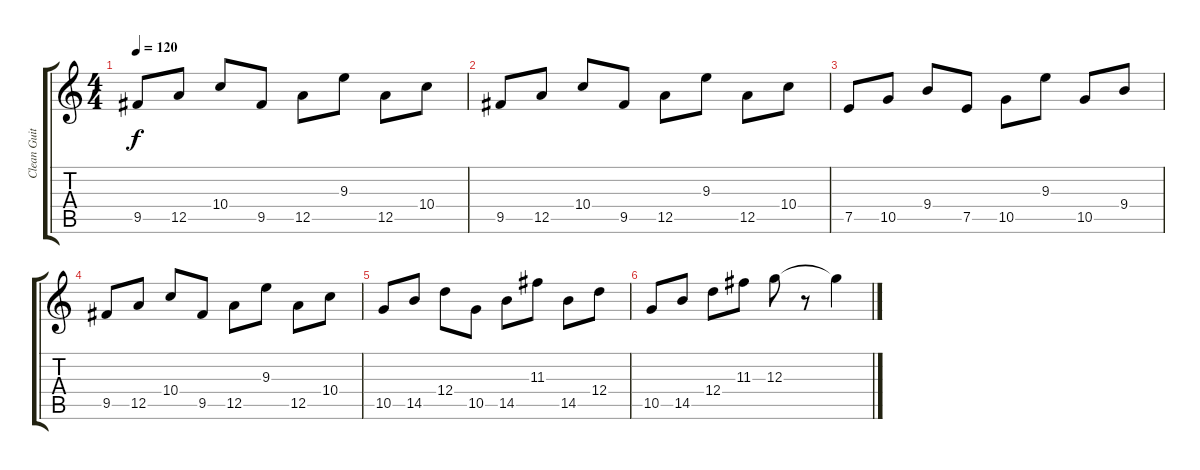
\track ("Clean Guitar" "Clean Guit") {instrument electricguitarjazz}
\staff {score tabs}
\tuning (E4 B3 G3 D3 A2 E2) {hide}
\ts (4 4)
\tempo 120
\clef g2
\ks c
9.5.8{dy f} 12.5.8 10.4.8 9.5.8 12.5.8 9.3.8 12.5.8 10.4.8 |
9.5.8 12.5.8 10.4.8 9.5.8 12.5.8 9.3.8 12.5.8 10.4.8 |
7.5.8 10.5.8 9.4.8 7.5.8 10.5.8 9.3.8 10.5.8 9.4.8 |
9.5.8 12.5.8 10.4.8 9.5.8 12.5.8 9.3.8 12.5.8 10.4.8 |
10.5.8 14.5.8 12.4.8 10.5.8 14.5.8 11.3.8 14.5.8 12.4.8 |
10.5.8 14.5.8 12.4.8 11.3.8 12.3.8 r.8 12.3{t}.4
